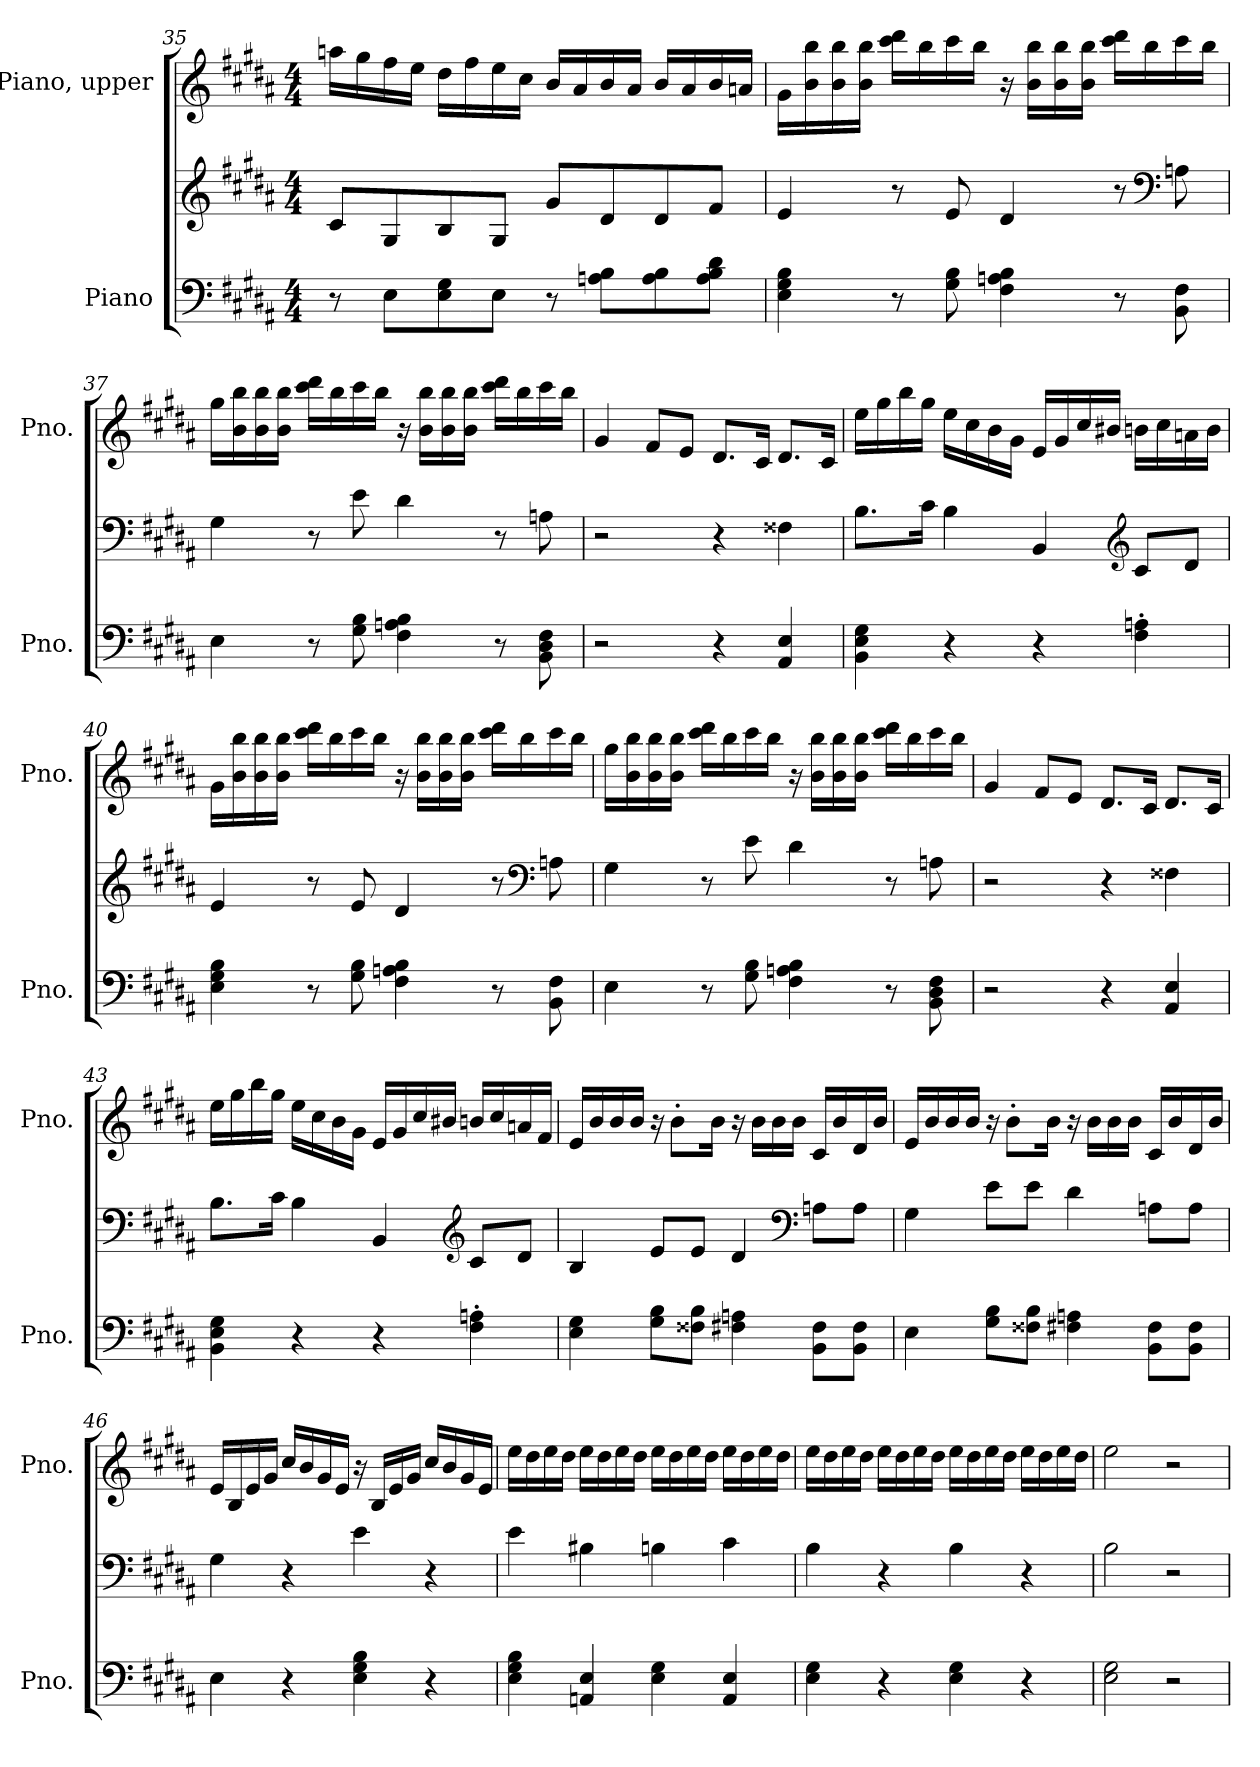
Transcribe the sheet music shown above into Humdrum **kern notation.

**kern	**kern	**kern
*part2	*part2	*part1
*staff3	*staff2	*staff1
*I"Piano	*	*I"Piano, upper
*I'Pno.	*	*I'Pno.
*clefF4	*clefG2	*clefG2
*k[f#c#g#d#a#]	*k[f#c#g#d#a#]	*k[f#c#g#d#a#]
*M4/4	*M4/4	*M4/4
=35	=35	=35
8r	8c#/L	16aan\LL
.	.	16gg#\
8E\L	8G#/	16ff#\
.	.	16ee\JJ
8E\ 8G#\	8B/	16dd#\LL
.	.	16ff#\
8E\J	8G#/J	16ee\
.	.	16cc#\JJ
8r	8g#/L	16b/LL
.	.	16a#/
8An\ 8B\L	8d#/	16b/
.	.	16a#/JJ
8A\ 8B\	8d#/	16b/LL
.	.	16a#/
8A\ 8B\ 8d#\J	8f#/J	16b/
.	.	16an/JJ
!!LO:LB:g=z
=36	=36	=36
4E\ 4G#\ 4B\	4e/	16g#\LL
.	.	16b\ 16bb\
.	.	16b\ 16bb\
.	.	16b\ 16bb\JJ
8r	8r	16ccc#\ 16ddd#\LL
.	.	16bb\
8G#\ 8B\	8e/	16ccc#\
.	.	16bb\JJ
4F#\ 4An\ 4B\	4d#/	16r
.	.	16b\ 16bb\LL
.	.	16b\ 16bb\
.	.	16b\ 16bb\JJ
8r	8r	16ccc#\ 16ddd#\LL
.	.	16bb\
*	*clefF4	*
8BB\ 8F#\	8An\	16ccc#\
.	.	16bb\JJ
!!LO:LB:g=z
=37	=37	=37
4E\	4G#\	16gg#\LL
.	.	16b\ 16bb\
.	.	16b\ 16bb\
.	.	16b\ 16bb\JJ
8r	8r	16ccc#\ 16ddd#\LL
.	.	16bb\
8G#\ 8B\	8e\	16ccc#\
.	.	16bb\JJ
4F#\ 4An\ 4B\	4d#\	16r
.	.	16b\ 16bb\LL
.	.	16b\ 16bb\
.	.	16b\ 16bb\JJ
8r	8r	16ccc#\ 16ddd#\LL
.	.	16bb\
8BB\ 8D#\ 8F#\	8An\	16ccc#\
.	.	16bb\JJ
=38	=38	=38
2r	2r	4g#/
.	.	8f#/L
.	.	8e/J
4r	4r	8.d#/L
.	.	16c#/Jk
4AA#/ 4E/	4F##X\	8.d#/L
.	.	16c#/Jk
!!LO:PB:g=z
=39	=39	=39
4BB\ 4E\ 4G#\	8.B\L	16ee\LL
.	.	16gg#\
.	.	16bb\
.	16c#\Jk	16gg#\JJ
4r	4B\	16ee\LL
.	.	16cc#\
.	.	16b\
.	.	16g#\JJ
4r	4BB/	16e/LL
.	.	16g#/
.	.	16cc#/
.	.	16b#X/JJ
*	*clefG2	*
4F#\' 4An\'	8c#/L	16bn\LL
.	.	16cc#\
.	8d#/J	16an\
.	.	16b\JJ
!!LO:LB:g=z
=40	=40	=40
4E\ 4G#\ 4B\	4e/	16g#\LL
.	.	16b\ 16bb\
.	.	16b\ 16bb\
.	.	16b\ 16bb\JJ
8r	8r	16ccc#\ 16ddd#\LL
.	.	16bb\
8G#\ 8B\	8e/	16ccc#\
.	.	16bb\JJ
4F#\ 4An\ 4B\	4d#/	16r
.	.	16b\ 16bb\LL
.	.	16b\ 16bb\
.	.	16b\ 16bb\JJ
8r	8r	16ccc#\ 16ddd#\LL
.	.	16bb\
*	*clefF4	*
8BB\ 8F#\	8An\	16ccc#\
.	.	16bb\JJ
!!LO:LB:g=z
=41	=41	=41
4E\	4G#\	16gg#\LL
.	.	16b\ 16bb\
.	.	16b\ 16bb\
.	.	16b\ 16bb\JJ
8r	8r	16ccc#\ 16ddd#\LL
.	.	16bb\
8G#\ 8B\	8e\	16ccc#\
.	.	16bb\JJ
4F#\ 4An\ 4B\	4d#\	16r
.	.	16b\ 16bb\LL
.	.	16b\ 16bb\
.	.	16b\ 16bb\JJ
8r	8r	16ccc#\ 16ddd#\LL
.	.	16bb\
8BB\ 8D#\ 8F#\	8An\	16ccc#\
.	.	16bb\JJ
=42	=42	=42
2r	2r	4g#/
.	.	8f#/L
.	.	8e/J
4r	4r	8.d#/L
.	.	16c#/Jk
4AA#/ 4E/	4F##X\	8.d#/L
.	.	16c#/Jk
!!LO:LB:g=z
=43	=43	=43
4BB\ 4E\ 4G#\	8.B\L	16ee\LL
.	.	16gg#\
.	.	16bb\
.	16c#\Jk	16gg#\JJ
4r	4B\	16ee\LL
.	.	16cc#\
.	.	16b\
.	.	16g#\JJ
4r	4BB/	16e/LL
.	.	16g#/
.	.	16cc#/
.	.	16b#X/JJ
*	*clefG2	*
4F#\' 4An\'	8c#/L	16bn/LL
.	.	16cc#/
.	8d#/J	16an/
.	.	16f#/JJ
=44	=44	=44
4E\ 4G#\	4B/	16e/LL
.	.	16b/
.	.	16b/
.	.	16b/JJ
8G#\ 8B\L	8e/L	16r
.	.	8b'\L
8F##X\ 8B\J	8e/J	.
.	.	16b\Jk
4F#X\ 4An\	4d#/	16r
.	.	16b\LL
.	.	16b\
.	.	16b\JJ
*	*clefF4	*
8BB\ 8F#\L	8An\L	16c#/LL
.	.	16b/
8BB\ 8F#\J	8A\J	16d#/
.	.	16b/JJ
!!LO:PB:g=z
=45	=45	=45
4E\	4G#\	16e/LL
.	.	16b/
.	.	16b/
.	.	16b/JJ
8G#\ 8B\L	8e\L	16r
.	.	8b'\L
8F##X\ 8B\J	8e\J	.
.	.	16b\Jk
4F#X\ 4An\	4d#\	16r
.	.	16b\LL
.	.	16b\
.	.	16b\JJ
8BB\ 8F#\L	8An\L	16c#/LL
.	.	16b/
8BB\ 8F#\J	8A\J	16d#/
.	.	16b/JJ
=46	=46	=46
4E\	4G#\	16e/LL
.	.	16B/
.	.	16e/
.	.	16g#/JJ
4r	4r	16cc#/LL
.	.	16b/
.	.	16g#/
.	.	16e/JJ
4E\ 4G#\ 4B\	4e\	16r
.	.	16B/LL
.	.	16e/
.	.	16g#/JJ
4r	4r	16cc#/LL
.	.	16b/
.	.	16g#/
.	.	16e/JJ
!!LO:LB:g=z
=47	=47	=47
4E\ 4G#\ 4B\	4e\	16ee\LL
.	.	16dd#\
.	.	16ee\
.	.	16dd#\JJ
4AAn/ 4E/	4B#X\	16ee\LL
.	.	16dd#\
.	.	16ee\
.	.	16dd#\JJ
4E\ 4G#\	4Bn\	16ee\LL
.	.	16dd#\
.	.	16ee\
.	.	16dd#\JJ
4AA/ 4E/	4c#\	16ee\LL
.	.	16dd#\
.	.	16ee\
.	.	16dd#\JJ
=48	=48	=48
4E\ 4G#\	4B\	16ee\LL
.	.	16dd#\
.	.	16ee\
.	.	16dd#\JJ
4r	4r	16ee\LL
.	.	16dd#\
.	.	16ee\
.	.	16dd#\JJ
4E\ 4G#\	4B\	16ee\LL
.	.	16dd#\
.	.	16ee\
.	.	16dd#\JJ
4r	4r	16ee\LL
.	.	16dd#\
.	.	16ee\
.	.	16dd#\JJ
=49	=49	=49
2E\ 2G#\	2B\	2ee\
2r	2r	2r
=	=	=
*-	*-	*-
